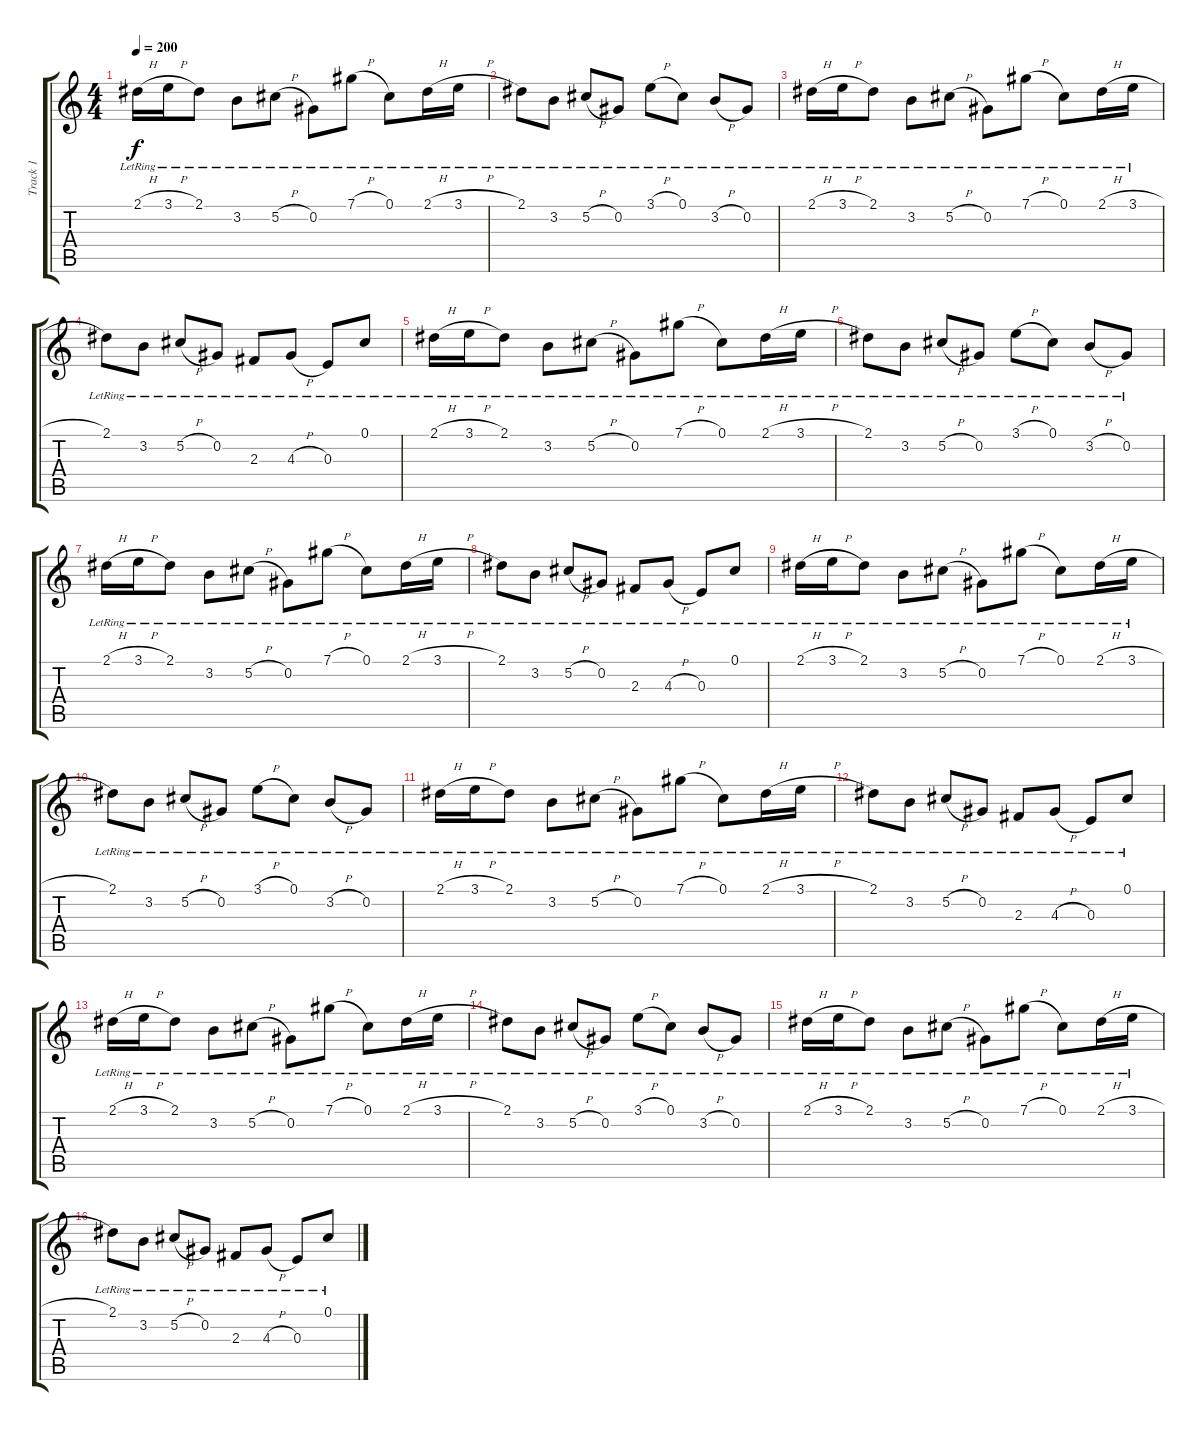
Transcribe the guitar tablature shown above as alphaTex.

\track ("Track 1" "Track 1") {instrument electricguitarjazz}
\staff {score tabs}
\tuning (Db4 Ab3 E3 B2 Gb2 B1) {hide}
\ts (4 4)
\tempo 200
\clef g2
\ks c
2.1{h lr}.16{dy f volume 13 instrument electricguitarjazz} 3.1{h lr}.16 2.1{lr}.8 3.2{lr}.8 5.2{h lr}.8 0.2{lr}.8 7.1{h lr}.8 0.1{lr}.8 2.1{h lr}.16 3.1{h lr}.16 |
2.1{lr}.8 3.2{lr}.8 5.2{h lr}.8 0.2{lr}.8 3.1{h lr}.8 0.1{lr}.8 3.2{h lr}.8 0.2{lr}.8 |
2.1{h lr}.16 3.1{h lr}.16 2.1{lr}.8 3.2{lr}.8 5.2{h lr}.8 0.2{lr}.8 7.1{h lr}.8 0.1{lr}.8 2.1{h lr}.16 3.1{h lr}.16 |
2.1{lr}.8 3.2{lr}.8 5.2{h lr}.8 0.2{lr}.8 2.3{lr}.8 4.3{h lr}.8 0.3{lr}.8 0.1{lr}.8 |
2.1{h lr}.16 3.1{h lr}.16 2.1{lr}.8 3.2{lr}.8 5.2{h lr}.8 0.2{lr}.8 7.1{h lr}.8 0.1{lr}.8 2.1{h lr}.16 3.1{h lr}.16 |
2.1{lr}.8 3.2{lr}.8 5.2{h lr}.8 0.2{lr}.8 3.1{h lr}.8 0.1{lr}.8 3.2{h lr}.8 0.2{lr}.8 |
2.1{h lr}.16 3.1{h lr}.16 2.1{lr}.8 3.2{lr}.8 5.2{h lr}.8 0.2{lr}.8 7.1{h lr}.8 0.1{lr}.8 2.1{h lr}.16 3.1{h lr}.16 |
2.1{lr}.8 3.2{lr}.8 5.2{h lr}.8 0.2{lr}.8 2.3{lr}.8 4.3{h lr}.8 0.3{lr}.8 0.1{lr}.8 |
2.1{h lr}.16 3.1{h lr}.16 2.1{lr}.8 3.2{lr}.8 5.2{h lr}.8 0.2{lr}.8 7.1{h lr}.8 0.1{lr}.8 2.1{h lr}.16 3.1{h lr}.16 |
2.1{lr}.8 3.2{lr}.8 5.2{h lr}.8 0.2{lr}.8 3.1{h lr}.8 0.1{lr}.8 3.2{h lr}.8 0.2{lr}.8 |
2.1{h lr}.16 3.1{h lr}.16 2.1{lr}.8 3.2{lr}.8 5.2{h lr}.8 0.2{lr}.8 7.1{h lr}.8 0.1{lr}.8 2.1{h lr}.16 3.1{h lr}.16 |
2.1{lr}.8 3.2{lr}.8 5.2{h lr}.8 0.2{lr}.8 2.3{lr}.8 4.3{h lr}.8 0.3{lr}.8 0.1{lr}.8 |
2.1{h lr}.16 3.1{h lr}.16 2.1{lr}.8 3.2{lr}.8 5.2{h lr}.8 0.2{lr}.8 7.1{h lr}.8 0.1{lr}.8 2.1{h lr}.16 3.1{h lr}.16 |
2.1{lr}.8 3.2{lr}.8 5.2{h lr}.8 0.2{lr}.8 3.1{h lr}.8 0.1{lr}.8 3.2{h lr}.8 0.2{lr}.8 |
2.1{h lr}.16 3.1{h lr}.16 2.1{lr}.8 3.2{lr}.8 5.2{h lr}.8 0.2{lr}.8 7.1{h lr}.8 0.1{lr}.8 2.1{h lr}.16 3.1{h lr}.16 |
2.1{lr}.8 3.2{lr}.8 5.2{h lr}.8 0.2{lr}.8 2.3{lr}.8 4.3{h lr}.8 0.3{lr}.8 0.1{lr}.8
